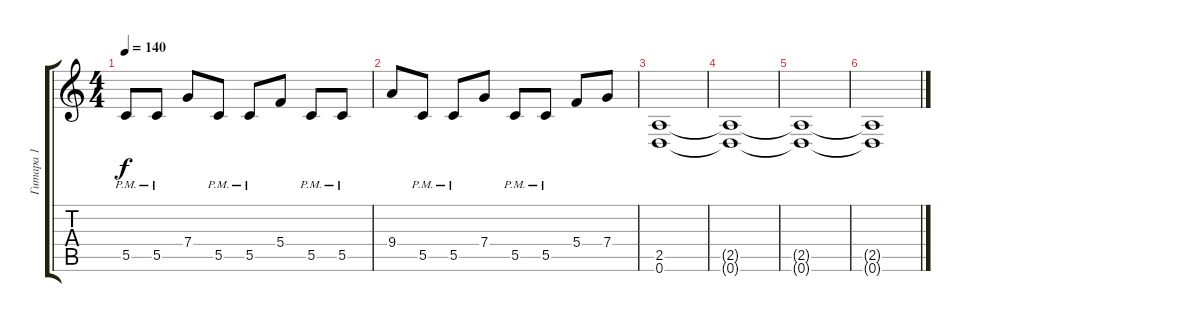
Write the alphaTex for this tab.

\track ("Гитара 1" "Гитара 1") {instrument overdrivenguitar}
\staff {score tabs}
\tuning (D4 A3 F3 C3 G2 D2) {hide}
\ts (4 4)
\tempo 140
\clef g2
\ks c
5.5{pm}.8{dy f} 5.5{pm}.8 7.4.8 5.5{pm}.8 5.5{pm}.8 5.4.8 5.5{pm}.8 5.5{pm}.8 |
9.4.8 5.5{pm}.8 5.5{pm}.8 7.4.8 5.5{pm}.8 5.5{pm}.8 5.4.8 7.4.8 |
(2.5 0.6).1 |
(2.5{t} 0.6{t}).1 |
(2.5{t} 0.6{t}).1 |
(2.5{t} 0.6{t}).1
